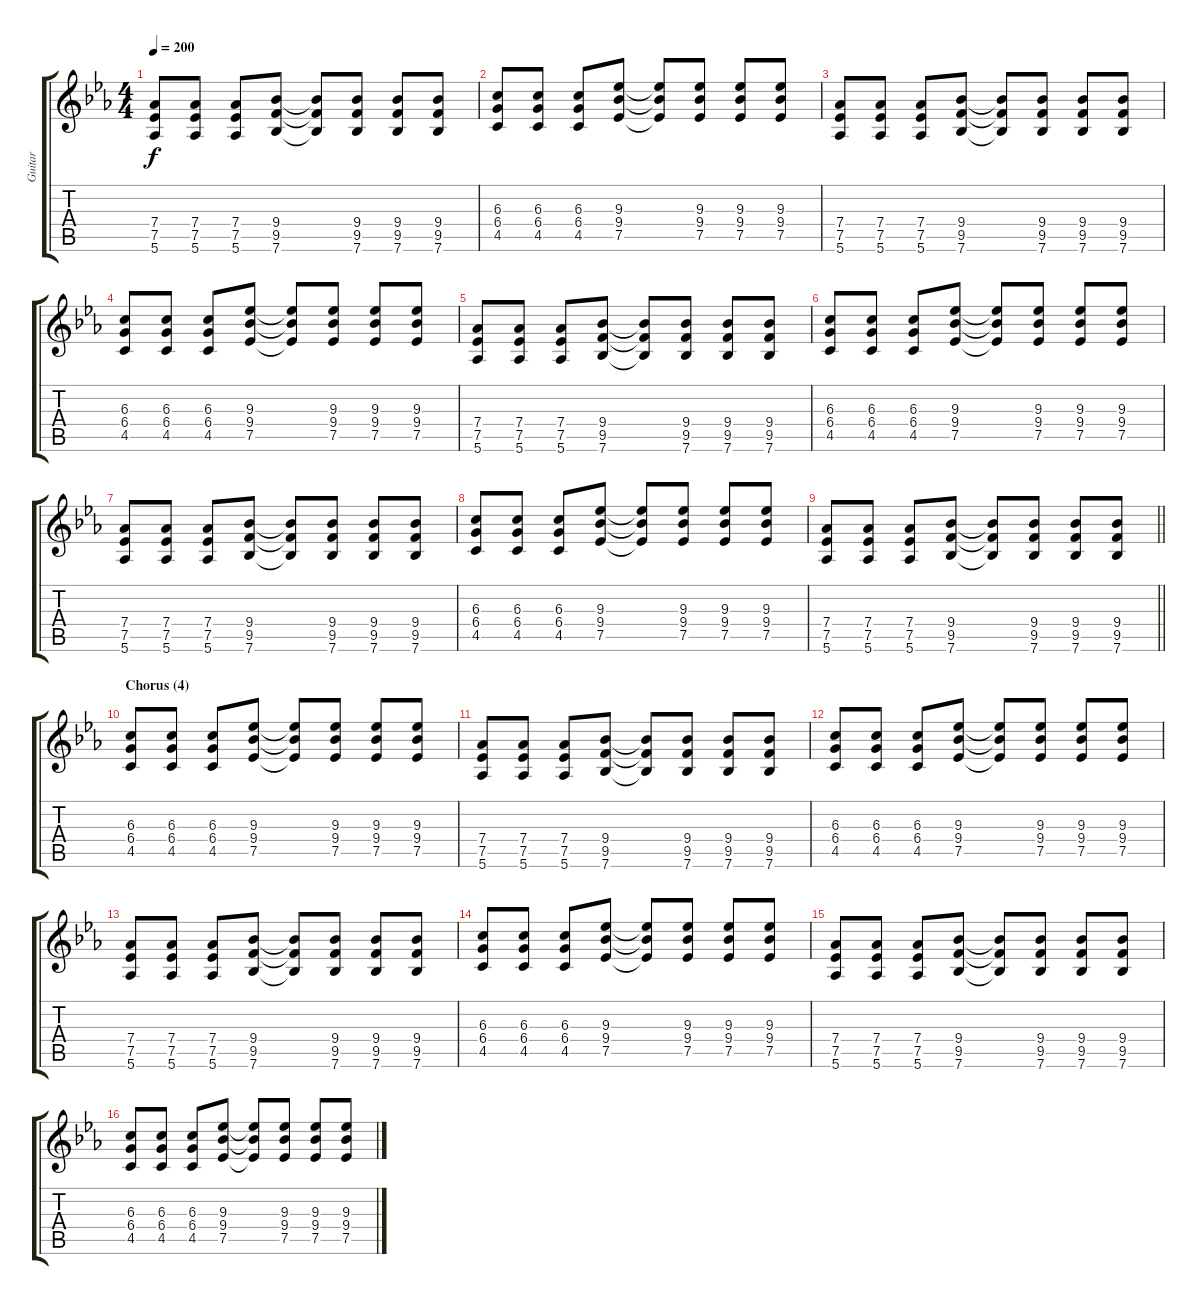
\track ("Guitar" "Guitar") {instrument distortionguitar}
\staff {score tabs}
\tuning (Eb4 Bb3 Gb3 Db3 Ab2 Eb2) {hide}
\ts (4 4)
\tempo 200
\clef g2
\ks cminor
(7.4 7.5 5.6).8{dy f} (7.4 7.5 5.6).8 (7.4 7.5 5.6).8 (9.4 9.5 7.6).8 (9.4{t} 9.5{t} 7.6{t}).8 (9.4 9.5 7.6).8 (9.4 9.5 7.6).8 (9.4 9.5 7.6).8 |
(6.3 6.4 4.5).8 (6.3 6.4 4.5).8 (6.3 6.4 4.5).8 (9.3 9.4 7.5).8 (9.3{t} 9.4{t} 7.5{t}).8 (9.3 9.4 7.5).8 (9.3 9.4 7.5).8 (9.3 9.4 7.5).8 |
(7.4 7.5 5.6).8 (7.4 7.5 5.6).8 (7.4 7.5 5.6).8 (9.4 9.5 7.6).8 (9.4{t} 9.5{t} 7.6{t}).8 (9.4 9.5 7.6).8 (9.4 9.5 7.6).8 (9.4 9.5 7.6).8 |
(6.3 6.4 4.5).8 (6.3 6.4 4.5).8 (6.3 6.4 4.5).8 (9.3 9.4 7.5).8 (9.3{t} 9.4{t} 7.5{t}).8 (9.3 9.4 7.5).8 (9.3 9.4 7.5).8 (9.3 9.4 7.5).8 |
(7.4 7.5 5.6).8 (7.4 7.5 5.6).8 (7.4 7.5 5.6).8 (9.4 9.5 7.6).8 (9.4{t} 9.5{t} 7.6{t}).8 (9.4 9.5 7.6).8 (9.4 9.5 7.6).8 (9.4 9.5 7.6).8 |
(6.3 6.4 4.5).8 (6.3 6.4 4.5).8 (6.3 6.4 4.5).8 (9.3 9.4 7.5).8 (9.3{t} 9.4{t} 7.5{t}).8 (9.3 9.4 7.5).8 (9.3 9.4 7.5).8 (9.3 9.4 7.5).8 |
(7.4 7.5 5.6).8 (7.4 7.5 5.6).8 (7.4 7.5 5.6).8 (9.4 9.5 7.6).8 (9.4{t} 9.5{t} 7.6{t}).8 (9.4 9.5 7.6).8 (9.4 9.5 7.6).8 (9.4 9.5 7.6).8 |
(6.3 6.4 4.5).8 (6.3 6.4 4.5).8 (6.3 6.4 4.5).8 (9.3 9.4 7.5).8 (9.3{t} 9.4{t} 7.5{t}).8 (9.3 9.4 7.5).8 (9.3 9.4 7.5).8 (9.3 9.4 7.5).8 |
\barLineRight lightlight
(7.4 7.5 5.6).8 (7.4 7.5 5.6).8 (7.4 7.5 5.6).8 (9.4 9.5 7.6).8 (9.4{t} 9.5{t} 7.6{t}).8 (9.4 9.5 7.6).8 (9.4 9.5 7.6).8 (9.4 9.5 7.6).8 |
\section ("" "Chorus (4)")
(6.3 6.4 4.5).8 (6.3 6.4 4.5).8 (6.3 6.4 4.5).8 (9.3 9.4 7.5).8 (9.3{t} 9.4{t} 7.5{t}).8 (9.3 9.4 7.5).8 (9.3 9.4 7.5).8 (9.3 9.4 7.5).8 |
(7.4 7.5 5.6).8 (7.4 7.5 5.6).8 (7.4 7.5 5.6).8 (9.4 9.5 7.6).8 (9.4{t} 9.5{t} 7.6{t}).8 (9.4 9.5 7.6).8 (9.4 9.5 7.6).8 (9.4 9.5 7.6).8 |
(6.3 6.4 4.5).8 (6.3 6.4 4.5).8 (6.3 6.4 4.5).8 (9.3 9.4 7.5).8 (9.3{t} 9.4{t} 7.5{t}).8 (9.3 9.4 7.5).8 (9.3 9.4 7.5).8 (9.3 9.4 7.5).8 |
(7.4 7.5 5.6).8 (7.4 7.5 5.6).8 (7.4 7.5 5.6).8 (9.4 9.5 7.6).8 (9.4{t} 9.5{t} 7.6{t}).8 (9.4 9.5 7.6).8 (9.4 9.5 7.6).8 (9.4 9.5 7.6).8 |
(6.3 6.4 4.5).8 (6.3 6.4 4.5).8 (6.3 6.4 4.5).8 (9.3 9.4 7.5).8 (9.3{t} 9.4{t} 7.5{t}).8 (9.3 9.4 7.5).8 (9.3 9.4 7.5).8 (9.3 9.4 7.5).8 |
(7.4 7.5 5.6).8 (7.4 7.5 5.6).8 (7.4 7.5 5.6).8 (9.4 9.5 7.6).8 (9.4{t} 9.5{t} 7.6{t}).8 (9.4 9.5 7.6).8 (9.4 9.5 7.6).8 (9.4 9.5 7.6).8 |
(6.3 6.4 4.5).8 (6.3 6.4 4.5).8 (6.3 6.4 4.5).8 (9.3 9.4 7.5).8 (9.3{t} 9.4{t} 7.5{t}).8 (9.3 9.4 7.5).8 (9.3 9.4 7.5).8 (9.3 9.4 7.5).8
